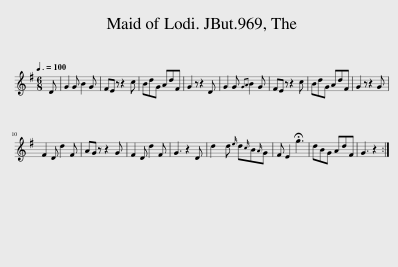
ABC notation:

X:1
L:1/8
Q:3/8=100
M:6/8
I:linebreak $
K:G
V:1 treble
V:1
 D | G2 G B2 G | FE z z2 c | BdG AdF | G2 z z2 D | %5
 G2 G{GA} B2 G | FE z z2 c | BdG AdF | G2 z z2 G |$ F2 D d2 F | %10
 AG z z2 G | F2 D d2 F | G3 z2 D | d2 d{e} d{c}B{A}G | F E2 !fermata!g3 | %15
 dBG AdF | G3 z2 :| %17
